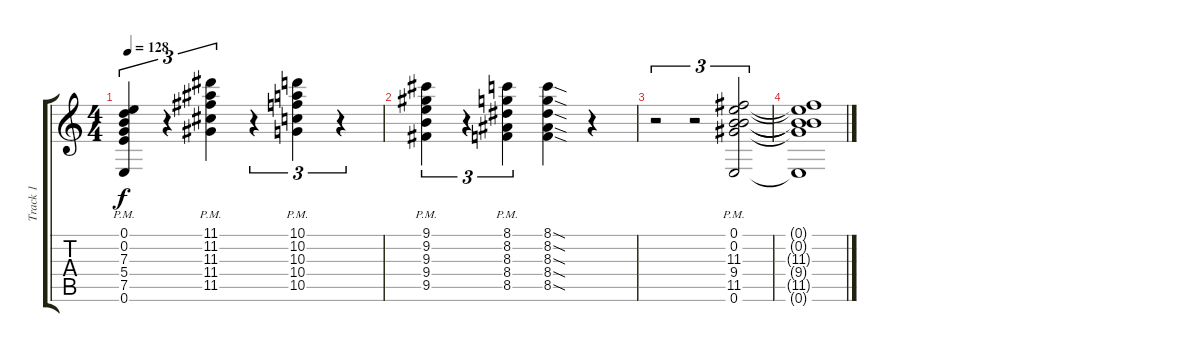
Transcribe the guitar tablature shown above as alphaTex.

\track ("Track 1" "Track 1") {instrument overdrivenguitar}
\staff {score tabs}
\tuning (E4 B3 G3 D3 A2 E2) {hide}
\ts (4 4)
\tempo 128
\clef g2
\ks c
(0.1{pm} 0.2{pm} 7.3{pm} 5.4{pm} 7.5{pm} 0.6{pm}).4{tu (3 2) dy f} r.4{tu (3 2)} (11.1{pm} 11.2{pm} 11.3{pm} 11.4{pm} 11.5{pm}).4{tu (3 2)} r.4{tu (3 2)} (10.1{pm} 10.2{pm} 10.3{pm} 10.4{pm} 10.5{pm}).4{tu (3 2)} r.4{tu (3 2)} |
(9.1{pm} 9.2{pm} 9.3{pm} 9.4{pm} 9.5{pm}).4{tu (3 2)} r.4{tu (3 2)} (8.1{pm} 8.2{pm} 8.3{pm} 8.4{pm} 8.5{pm}).4{tu (3 2)} (8.1{sod} 8.2{sod} 8.3{sod} 8.4{sod} 8.5{sod}).4 r.4 |
r.2{tu (3 2)} r.2{tu (3 2)} (0.1{pm} 0.2{pm} 11.3{pm} 9.4{pm} 11.5{pm} 0.6{pm}).2{tu (3 2)} |
(0.1{t} 0.2{t} 11.3{t} 9.4{t} 11.5{t} 0.6{t}).1
